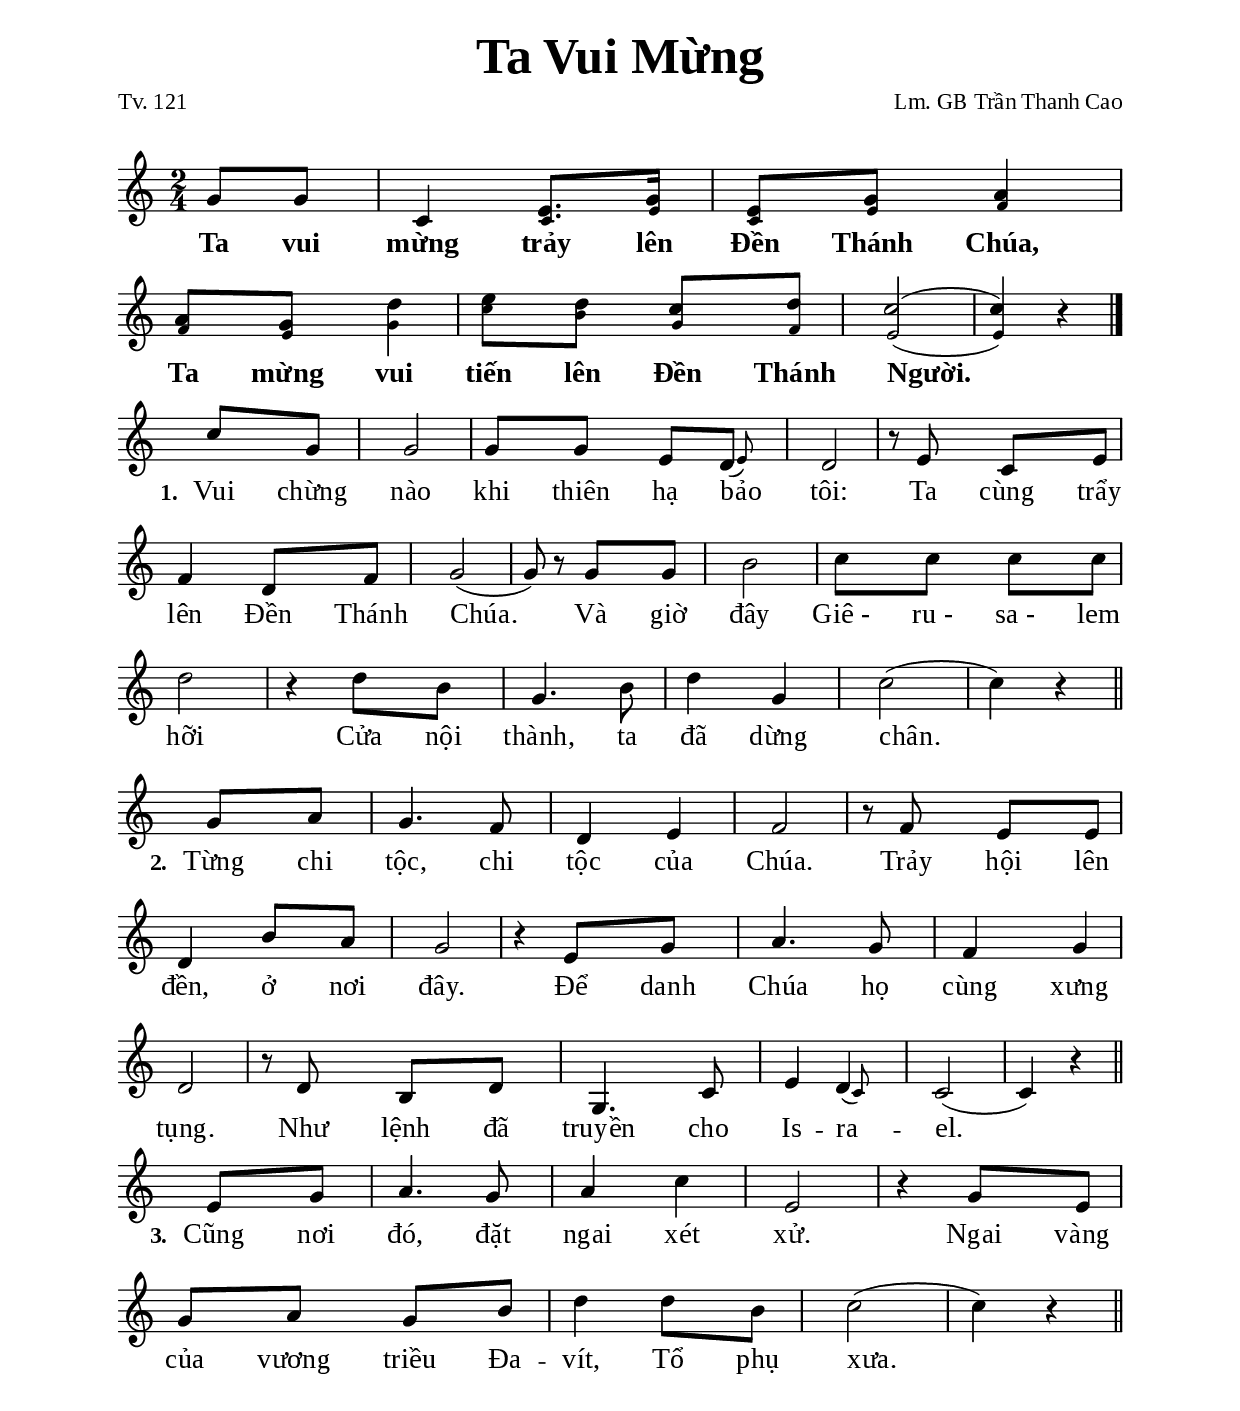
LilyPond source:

% Cài đặt chung
\version "2.22.1"
\include "english.ly"

\header {
  title = \markup { \fontsize #3 "Ta Vui Mừng" }
  poet = "Tv. 121"
  composer = "Lm. GB Trần Thanh Cao"
  arranger = " "
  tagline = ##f
}

\paper {
  #(set-paper-size "a4")
  top-margin = 10\mm
  bottom-margin = 10\mm
  left-margin = 20\mm
  right-margin = 20\mm
  indent = #0
  #(define fonts
    (make-pango-font-tree
      "Liberation Serif"
      "Liberation Serif"
      "Liberation Serif"
      (/ 20 20)))
  %page-count = #1
  system-system-spacing = #'((basic-distance . 12))
  score-system-spacing = #'((basic-distance . 12))
}

% Nhạc điệp khúc
nhacDiepKhuc = \relative c'' {
  \partial 4 g8 g |
  c,4
  <<
    {
      e8. g16 |
      e8 g a4 |
      a8 g d'4 |
      e8 d c d |
      c2 ^( |
      c4 r
    }
    {
      \tweak font-size -2 c,8. \tweak font-size -2 e16 |
      \tweak font-size -2 c8 \tweak font-size -2 e \tweak font-size -2 f4 |
      \tweak font-size -2 f8 \tweak font-size -2 e \tweak font-size -2 g4 |
      \tweak font-size -2 c8 \tweak font-size -2 b \tweak font-size -2 g \tweak font-size -2 f |
      \tweak font-size -2 e2 _( |
      \tweak font-size -2 e4) r
    }
  >>
  \bar "|."
}

% Nhạc phiên khúc
nhacPhienKhucMot = \relative c'' {
  \partial 4 c8 g |
  g2 |
  g8 g e
  #(define afterGraceFraction (cons 1 3))
  \afterGrace d (e8) |
  d2 |
  r8 e c e |
  f4 d8 f |
  g2 ( |
  g8) r g g |
  b2 |
  c8 c c c |
  d2 |
  r4 d8 b |
  g4. b8 |
  d4 g, |
  c2 ( |
  c4) r \bar "||"
}

nhacPhienKhucHai = \relative c'' {
  \partial 4 g8 a |
  g4. f8 |
  d4 e |
  f2 |
  r8 f e e |
  d4 b'8 a |
  g2 |
  r4 e8 g |
  a4. g8 |
  f4 g |
  d2 |
  r8 d b d |
  g,4. c8 |
  e4
  #(define afterGraceFraction (cons 1 3))
  \afterGrace d (c8) |
  c2 ( |
  c4) r4 \bar "||"
}

nhacPhienKhucBa = \relative c' {
  \partial 4 e8 g |
  a4. g8 |
  a4 c |
  e,2 |
  r4 g8 e |
  g a g b |
  d4 d8 b |
  c2 ( |
  c4) r \bar "||"
}

% Lời điệp khúc
loiDiepKhuc = \lyricmode {
  Ta vui mừng trảy lên Đền Thánh Chúa,
  Ta mừng vui tiến lên Đền Thánh Người.
}

% Lời phiên khúc
loiPhienKhucMot = \lyricmode {
  \set stanza = #"1. "
  Vui chừng nào khi thiên hạ bảo tôi:
  Ta cùng trẩy lên Đền Thánh Chúa.
  Và giờ đây "Giê -" "ru -" "sa -" lem hỡi
  Cửa nội thành, ta đã dừng chân.
}

loiPhienKhucHai = \lyricmode {
  \set stanza = #"2. "
  Từng chi tộc, chi tộc của Chúa.
  Trảy hội lên đền, ở nơi đây.
  Để danh Chúa họ cùng xưng tụng.
  Như lệnh đã truyền cho Is -- ra -- el.
}

loiPhienKhucBa = \lyricmode {
  \set stanza = #"3. "
  Cũng nơi đó, đặt ngai xét xử.
  Ngai vàng của vương triều Đa -- vít, Tổ phụ xưa.
}


% Dàn trang
\score {
  \new ChoirStaff <<
    \new Staff = diepKhuc \with {
        \consists "Merge_rests_engraver"
        %\magnifyStaff #(magstep +1)
      }
      <<
      \new Voice = beSop {
        \key c \major \time 2/4 \nhacDiepKhuc
      }
    >>
    \new Lyrics \lyricsto beSop \loiDiepKhuc
  >>
  \layout {
    \override Lyrics.LyricText.font-series = #'bold
    \override Lyrics.LyricText.font-size = #+2
    \override Lyrics.LyricSpace.minimum-distance = #5
    \override Score.BarNumber.break-visibility = ##(#f #f #f)
    \override Score.SpacingSpanner.uniform-stretching = ##t
  }
}

\score {
  \new ChoirStaff <<
    \new Staff = phienKhuc \with {
        %\magnifyStaff #(magstep +1)
      }
      <<
      \new Voice = beSop {
        \key c \major \time 2/4 \nhacPhienKhucMot
      }
    >>
    \new Lyrics \lyricsto beSop \loiPhienKhucMot
  >>
  \layout {
    \override Staff.TimeSignature.transparent = ##t
    \override Lyrics.LyricText.font-size = #+2
    \override Lyrics.LyricSpace.minimum-distance = #4
    \override Score.BarNumber.break-visibility = ##(#f #f #f)
    \override Score.SpacingSpanner.uniform-stretching = ##t
  }
}

\score {
  \new ChoirStaff <<
    \new Staff = phienKhuc \with {
        %\magnifyStaff #(magstep +1)
      }
      <<
      \new Voice = beSop {
        \key c \major \time 2/4 \nhacPhienKhucHai
      }
    >>
    \new Lyrics \lyricsto beSop \loiPhienKhucHai
  >>
  \layout {
    \override Staff.TimeSignature.transparent = ##t
    \override Lyrics.LyricText.font-size = #+2
    \override Lyrics.LyricSpace.minimum-distance = #5
    \override Score.BarNumber.break-visibility = ##(#f #f #f)
    \override Score.SpacingSpanner.uniform-stretching = ##t
  }
}

\score {
  \new ChoirStaff <<
    \new Staff = phienKhuc \with {
        %\magnifyStaff #(magstep +1)
      }
      <<
      \new Voice = beSop {
        \key c \major \time 2/4 \nhacPhienKhucBa
      }
    >>
    \new Lyrics \lyricsto beSop \loiPhienKhucBa
  >>
  \layout {
    \override Staff.TimeSignature.transparent = ##t
    \override Lyrics.LyricText.font-size = #+2
    \override Lyrics.LyricSpace.minimum-distance = #5
    \override Score.BarNumber.break-visibility = ##(#f #f #f)
    \override Score.SpacingSpanner.uniform-stretching = ##t
  }
}
